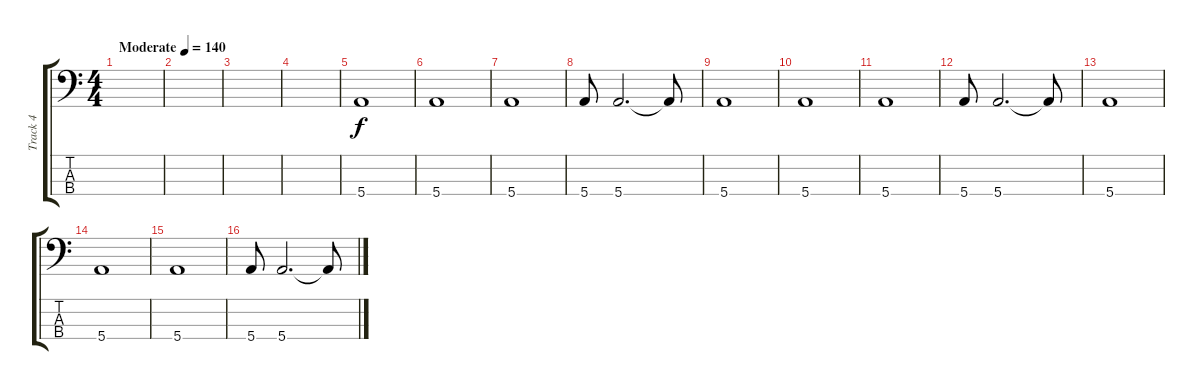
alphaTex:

\track ("Track 4" "Track 4") {instrument electricbasspick}
\staff {score tabs}
\tuning (G2 D2 A1 E1) {hide}
\ts (4 4)
\tempo (140 "Moderate")
\clef f4
\ks c
|
|
|
|
5.4.1 |
5.4.1 |
5.4.1 |
5.4.8 5.4.2{d} 5.4{t}.8 |
5.4.1 |
5.4.1 |
5.4.1 |
5.4.8 5.4.2{d} 5.4{t}.8 |
5.4.1 |
5.4.1 |
5.4.1 |
5.4.8 5.4.2{d} 5.4{t}.8
